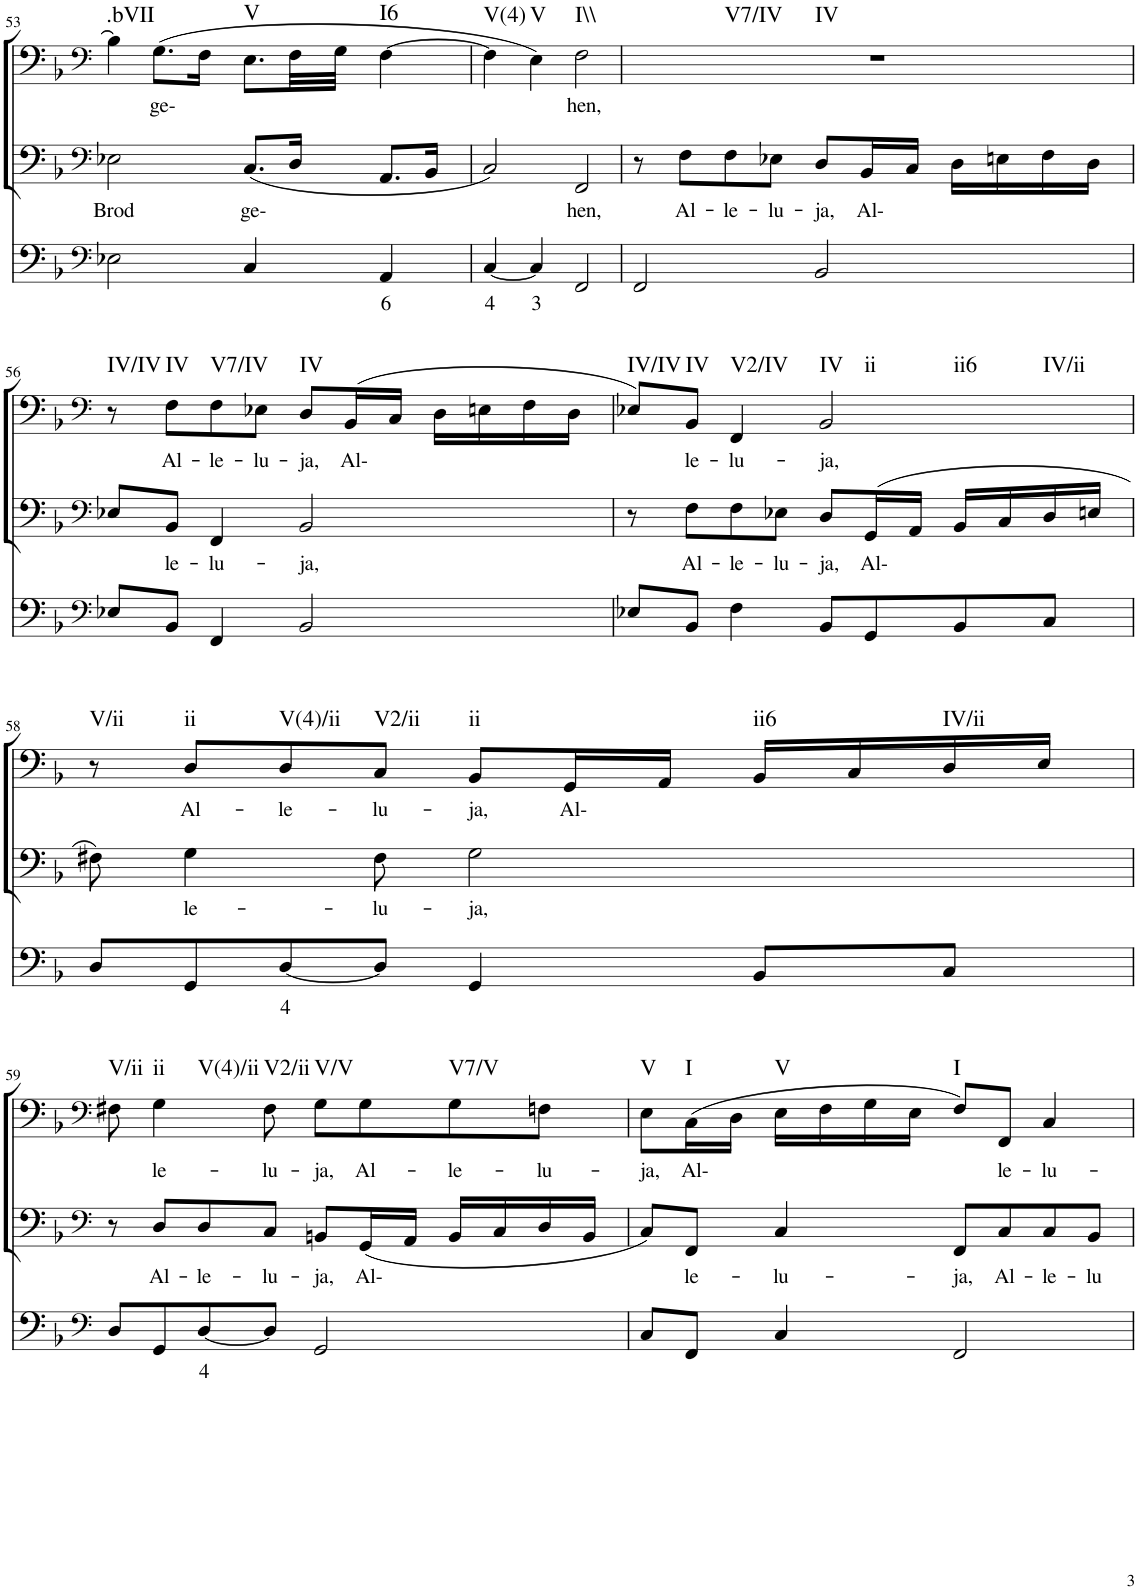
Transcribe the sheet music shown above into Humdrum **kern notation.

**kern	**text	**kern	**text	**kern	**text	**harte
*part3	*part3	*part2	*part2	*part1	*part1	*part1
*staff3	*staff3	*staff2	*staff2	*staff1	*staff1	*
*I"Continuo	*	*I"Bass II	*	*I"Bass I	*	*
!!LO:PB:g=z
*clefF4	*	*clefF4	*	*clefF4	*	*
*k[b-]	*	*k[b-]	*	*k[b-]	*	*
*M4/4	*	*M4/4	*	*M4/4	*	*
=53	=53	=53	=53	=53	=53	=53
!	!	!	!LO:LY:b	!	!	!LO:H:kt=.bVII
2E-X\	.	2E-X\	Brod	4B-\]	.	N
!	!	!	!	!	!LO:LY:b	!
.	.	.	.	(8.G\L	ge-	.
.	.	.	.	16F\Jk	.	.
!	!	!	!LO:LY:b	!	!	!LO:H:kt=V
4C/	.	(8.C/L	ge-	8.E\L	.	N
.	.	16D/Jk	.	32F\LL	.	.
.	.	.	.	32G\JJJ	.	.
!	!LO:LY:b	!	!	!	!	!LO:H:kt=I6
4AA/	6	8.AA/L	.	[4F\	.	N
.	.	16BB-/Jk	.	.	.	.
=54	=54	=54	=54	=54	=54	=54
!	!LO:LY:b	!	!	!	!	!LO:H:kt=V(4)
[4C/	4	2C/)	.	4F\]	.	N
!	!LO:LY:b	!	!	!	!	!LO:H:kt=V
4C/]	3	.	.	4E\)	.	N
!	!	!	!LO:LY:b	!	!LO:LY:b	!LO:H:kt=I\\
2FF/	.	2FF/	hen,	2F\	hen,	N
=55	=55	=55	=55	=55	=55	=55
!	!	!	!	!	!	!LO:H:n=1:kt=V7/IV
!	!	!	!	!	!	!LO:H:n=2:kt=IV
2FF/	.	8r	.	1r	.	N N
!	!	!	!LO:LY:b	!	!	!
.	.	8F\L	Al-	.	.	.
!	!	!	!LO:LY:b	!	!	!
.	.	8F\	le-	.	.	.
!	!	!	!LO:LY:b	!	!	!
.	.	8E-X\J	lu-	.	.	.
!	!	!	!LO:LY:b	!	!	!
2BB-/	.	8D/L	ja,	.	.	.
!	!	!	!LO:LY:b	!	!	!
.	.	16BB-/L	Al-	.	.	.
.	.	16C/JJ	.	.	.	.
.	.	16D\LL	.	.	.	.
.	.	16En\	.	.	.	.
.	.	16F\	.	.	.	.
.	.	16D\JJ	.	.	.	.
!!LO:LB:g=z
=56	=56	=56	=56	=56	=56	=56
*clefF4	*	*clefF4	*	*clefF4	*	*
!	!	!	!	!	!	!LO:H:kt=IV/IV
8E-X/L	.	8E-X/L	.	8r	.	N
!	!	!	!LO:LY:b	!	!LO:LY:b	!LO:H:kt=IV
8BB-/J	.	8BB-/J	le-	8F\L	Al-	N
!	!	!	!LO:LY:b	!	!LO:LY:b	!LO:H:kt=V7/IV
4FF/	.	4FF/	lu-	8F\	le-	N
!	!	!	!	!	!LO:LY:b	!
.	.	.	.	8E-X\J	lu-	.
!	!	!	!LO:LY:b	!	!LO:LY:b	!LO:H:kt=IV
2BB-/	.	2BB-/	ja,	8D/L	ja,	N
!	!	!	!	!	!LO:LY:b	!
.	.	.	.	(16BB-/L	Al-	.
.	.	.	.	16C/JJ	.	.
.	.	.	.	16D\LL	.	.
.	.	.	.	16En\	.	.
.	.	.	.	16F\	.	.
.	.	.	.	16D\JJ	.	.
=57	=57	=57	=57	=57	=57	=57
!	!	!	!	!	!	!LO:H:kt=IV/IV
8E-X/L	.	8r	.	8E-X/L)	.	N
!	!	!	!LO:LY:b	!	!LO:LY:b	!LO:H:kt=IV
8BB-/J	.	8F\L	Al-	8BB-/J	le-	N
!	!	!	!LO:LY:b	!	!LO:LY:b	!LO:H:kt=V2/IV
4F\	.	8F\	le-	4FF/	lu-	N
!	!	!	!LO:LY:b	!	!	!
.	.	8E-X\J	lu-	.	.	.
!	!	!	!LO:LY:b	!	!LO:LY:b	!LO:H:n=1:kt=IV
!	!	!	!	!	!	!LO:H:n=2:kt=ii
!	!	!	!	!	!	!LO:H:n=3:kt=ii6
!	!	!	!	!	!	!LO:H:n=4:kt=IV/ii
8BB-/L	.	8D/L	ja,	2BB-/	ja,	N N N N
!	!	!	!LO:LY:b	!	!	!
8GG/	.	(16GG/L	Al-	.	.	.
.	.	16AA/JJ	.	.	.	.
8BB-/	.	16BB-/LL	.	.	.	.
.	.	16C/	.	.	.	.
8C/J	.	16D/	.	.	.	.
.	.	16En/JJ	.	.	.	.
!!LO:LB:g=z
=58	=58	=58	=58	=58	=58	=58
!	!	!	!	!	!	!LO:H:kt=V/ii
8D/L	.	8F#X\)	.	8r	.	N
!	!	!	!LO:LY:b	!	!LO:LY:b	!LO:H:kt=ii
8GG/	.	4G\	le-	8D/L	Al-	N
!	!LO:LY:b	!	!	!	!LO:LY:b	!LO:H:kt=V(4)/ii
[8D/	4	.	.	8D/	le-	N
!	!	!	!LO:LY:b	!	!LO:LY:b	!LO:H:kt=V2/ii
8D/J]	.	8F#\	lu-	8C/J	lu-	N
!	!	!	!LO:LY:b	!	!LO:LY:b	!LO:H:kt=ii
4GG/	.	2G\	ja,	8BB-/L	ja,	N
!	!	!	!	!	!LO:LY:b	!
.	.	.	.	16GG/L	Al-	.
.	.	.	.	16AA/JJ	.	.
!	!	!	!	!	!	!LO:H:kt=ii6
8BB-/L	.	.	.	16BB-/LL	.	N
.	.	.	.	16C/	.	.
!	!	!	!	!	!	!LO:H:kt=IV/ii
8C/J	.	.	.	16D/	.	N
.	.	.	.	16E/JJ	.	.
!!LO:LB:g=z
=59	=59	=59	=59	=59	=59	=59
*clefF4	*	*clefF4	*	*clefF4	*	*
!	!	!	!	!	!	!LO:H:kt=V/ii
8D/L	.	8r	.	8F#X\	.	N
!	!	!	!LO:LY:b	!	!LO:LY:b	!LO:H:n=1:kt=ii
!	!	!	!	!	!	!LO:H:n=2:kt=V(4)/ii
8GG/	.	8D/L	Al-	4G\	le-	N N
!	!LO:LY:b	!	!LO:LY:b	!	!	!
[8D/	4	8D/	le-	.	.	.
!	!	!	!LO:LY:b	!	!LO:LY:b	!LO:H:kt=V2/ii
8D/J]	.	8C/J	lu-	8F#\	lu-	N
!	!	!	!LO:LY:b	!	!LO:LY:b	!LO:H:kt=V/V
2GG/	.	8BBn/L	ja,	8G\L	ja,	N
!	!	!	!LO:LY:b	!	!LO:LY:b	!
.	.	(16GG/L	Al-	8G\	Al-	.
.	.	16AA/JJ	.	.	.	.
!	!	!	!	!	!LO:LY:b	!LO:H:kt=V7/V
.	.	16BB/LL	.	8G\	le-	N
.	.	16C/	.	.	.	.
!	!	!	!	!	!LO:LY:b	!
.	.	16D/	.	8Fn\J	lu-	.
.	.	16BB/JJ	.	.	.	.
=60	=60	=60	=60	=60	=60	=60
!	!	!	!	!	!LO:LY:b	!LO:H:kt=V
8C/L	.	8C/L)	.	8E\L	ja,	N
!	!	!	!LO:LY:b	!	!LO:LY:b	!LO:H:kt=I
8FF/J	.	8FF/J	le-	(16C\L	Al-	N
.	.	.	.	16D\JJ	.	.
!	!	!	!LO:LY:b	!	!	!LO:H:kt=V
4C/	.	4C/	lu-	16E\LL	.	N
.	.	.	.	16F\	.	.
.	.	.	.	16G\	.	.
.	.	.	.	16E\JJ	.	.
!	!	!	!LO:LY:b	!	!	!LO:H:kt=I
2FF/	.	8FF/L	ja,	8F/L)	.	N
!	!	!	!LO:LY:b	!	!LO:LY:b	!
.	.	8C/	Al-	8FF/J	le-	.
!	!	!	!LO:LY:b	!	!LO:LY:b	!
.	.	8C/	le-	4C/	lu-	.
!	!	!	!LO:LY:b	!	!	!
.	.	8BB-/J	lu	.	.	.
=	=	=	=	=	=	=
*-	*-	*-	*-	*-	*-	*-
